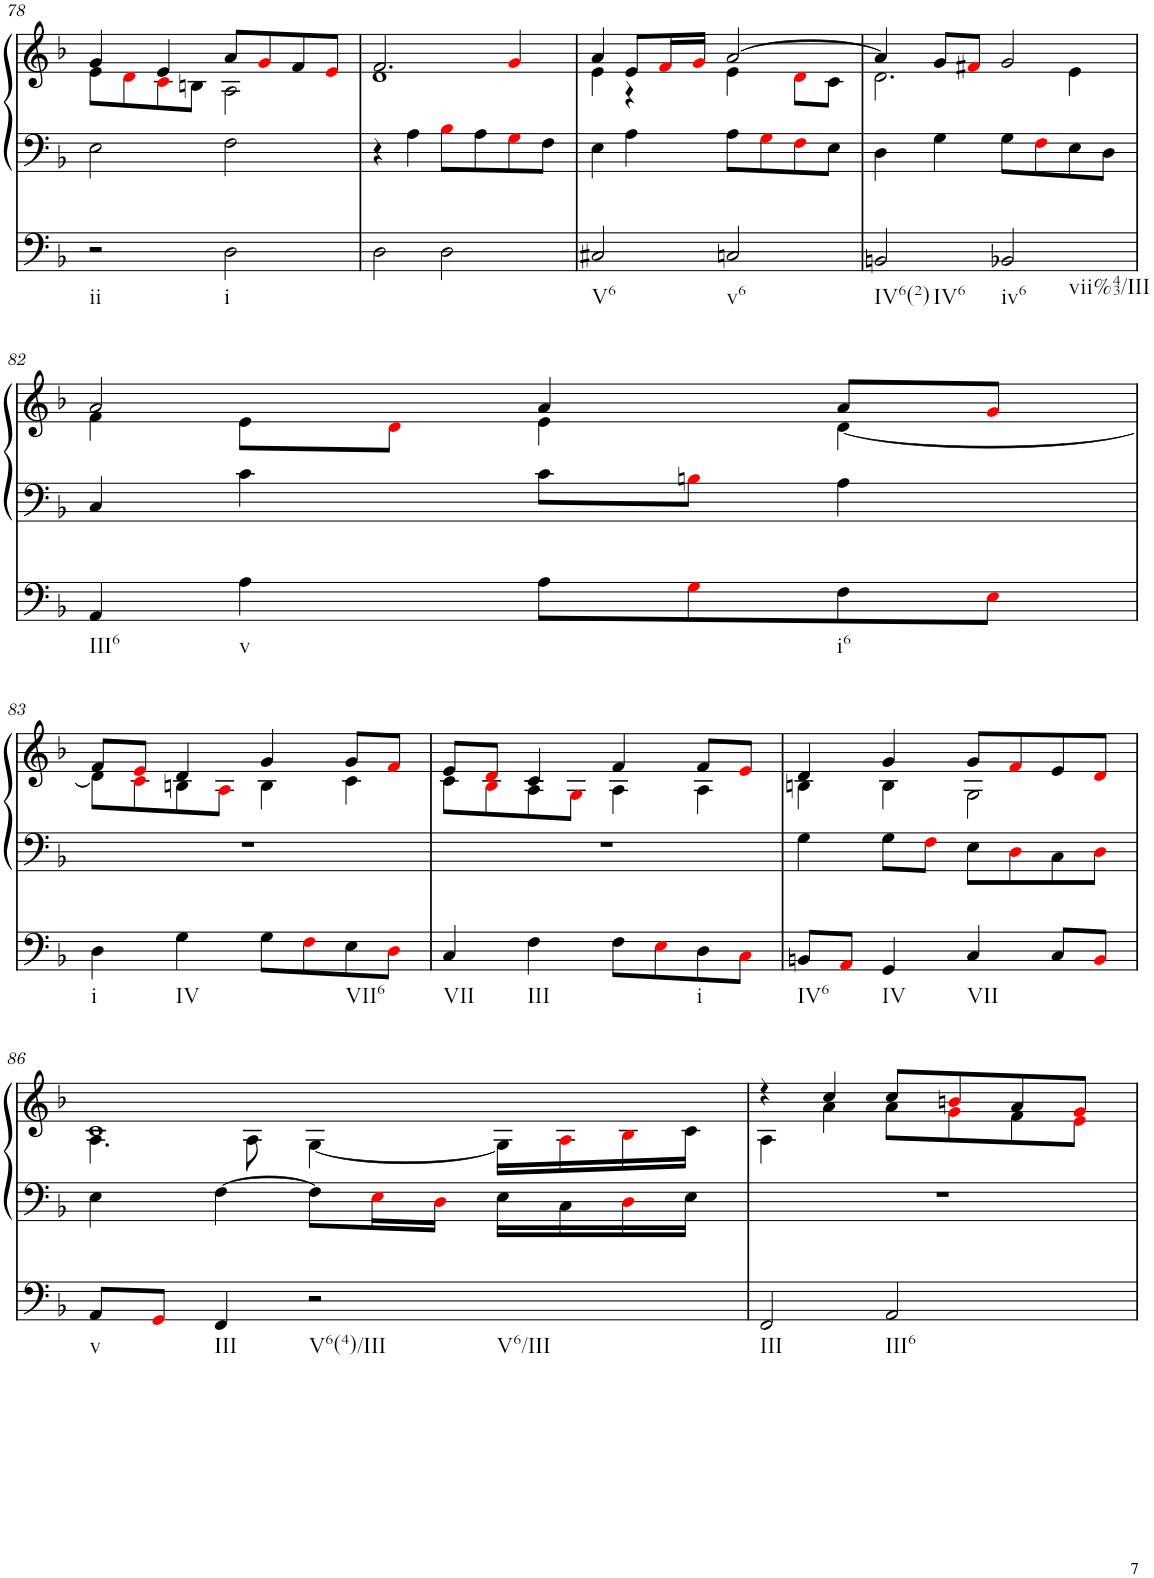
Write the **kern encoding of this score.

**kern	**kern	**kern
*part2	*part1	*part1
*staff3	*staff2	*staff1
*I"Pedal	*I"linke Hand	*
!!LO:PB:g=z
*clefF4	*clefF4	*clefG2
*k[b-]	*k[b-]	*k[b-]
*M4/4	*M4/4	*M4/4
=78	=78	=78
*	*	*^
!LO:TX:b:t=ii	!	!	!
2r	2E\	4g/	8e\L
.	.	.	8di\
.	.	4e/	8ci\
.	.	.	8Bn\J
!LO:TX:b:t=i	!	!	!
2D\	2F\	8a/L	2A\
.	.	8gi/	.
.	.	8f/	.
.	.	8ei/J	.
=79	=79	=79	=79
2D\	4r	2.f/	1d
.	4A\	.	.
2D\	8B-i\L	.	.
.	8A\	.	.
.	8Gi\	4gi/	.
.	8F\J	.	.
=80	=80	=80	=80
!LO:TX:b:t=V6	!	!	!
2C#X/	4E\	4a/	4e\
.	4A\	8e/L	4r
.	.	16fi/L	.
.	.	16gi/JJ	.
!LO:TX:b:t=v6	!	!	!
2Cn/	8A\L	[2a/	4e\
.	8Gi\	.	.
.	8Fi\	.	8di\L
.	8E\J	.	8c\J
=81	=81	=81	=81
!LO:TX:b:t=IV6(2)	!	!	!
!LO:TX:b:t=IV6	!	!	!
2BBn/	4D\	4a/]	2.d\
.	4G\	8g/L	.
.	.	8f#Xi/J	.
!LO:TX:b:t=iv6	!	!	!
!LO:TX:b:t=vii%43/III	!	!	!
2BB-X/	8G\L	2g/	.
.	8Fi\	.	.
.	8E\	.	4e\
.	8D\J	.	.
!!LO:LB:g=z	!!
=82	=82	=82	=82
!LO:TX:b:t=III6	!	!	!
4AA/	4C/	2a/	4f\
!LO:TX:b:t=v	!	!	!
4A\	4c\	.	8e\L
.	.	.	8di\J
8A\L	8c\L	4a/	4e\
8Gi\	8Bni\J	.	.
!LO:TX:b:t=i6	!	!	!
8F\	4A\	8a/L	[4d\
8Ei\J	.	8gi/J	.
!!LO:LB:g=z	!!
=83	=83	=83	=83
!LO:TX:b:t=i	!	!	!
4D\	1r	8f/L	8d\L]
.	.	8ei/J	8ci\
!LO:TX:b:t=IV	!	!	!
4G\	.	4d/	8Bn\
.	.	.	8Ai\J
8G\L	.	4g/	4B\
8Fi\	.	.	.
!LO:TX:b:t=VII6	!	!	!
8E\	.	8g/L	4c\
8Di\J	.	8fi/J	.
=84	=84	=84	=84
!LO:TX:b:t=VII	!	!	!
4C/	1r	8e/L	8c\L
.	.	8di/J	8B-i\
!LO:TX:b:t=III	!	!	!
4F\	.	4c/	8A\
.	.	.	8Gi\J
8F\L	.	4f/	4A\
8Ei\	.	.	.
!LO:TX:b:t=i	!	!	!
8D\	.	8f/L	4A\
8Ci\J	.	8ei/J	.
=85	=85	=85	=85
!LO:TX:b:t=IV6	!	!	!
8BBn/L	4G\	4d/	4Bn\
8AAi/J	.	.	.
!LO:TX:b:t=IV	!	!	!
4GG/	8G\L	4g/	4B\
.	8Fi\J	.	.
!LO:TX:b:t=VII	!	!	!
4C/	8E\L	8g/L	2G\
.	8Di\	8fi/	.
8C/L	8C\	8e/	.
8BBi/J	8Di\J	8di/J	.
!!LO:LB:g=z	!!
=86	=86	=86	=86
!LO:TX:b:t=v	!	!	!
8AA/L	4E\	1c	4.A\
8GGi/J	.	.	.
!LO:TX:b:t=III	!	!	!
4FF/	[4F\	.	.
.	.	.	8A\
!LO:TX:b:t=V6(4)/III	!	!	!
!LO:TX:b:t=V6/III	!	!	!
2r	8F\L]	.	[4G\
.	16Ei\L	.	.
.	16Di\JJ	.	.
.	16E\LL	.	16G\LL]
.	16C\	.	16Ai\
.	16Di\	.	16B-i\
.	16E\JJ	.	16c\JJ
=87	=87	=87	=87
!LO:TX:b:t=III	!	!	!
2FF/	1r	4r	4A\
.	.	4cc/	4a\
!LO:TX:b:t=III6	!	!	!
2AA/	.	8cc/L	8a\L
.	.	8bni/	8gi\
.	.	8a/	8f\
.	.	8gi/J	8ei\J
*	*	*v	*v
=	=	=
*-	*-	*-
